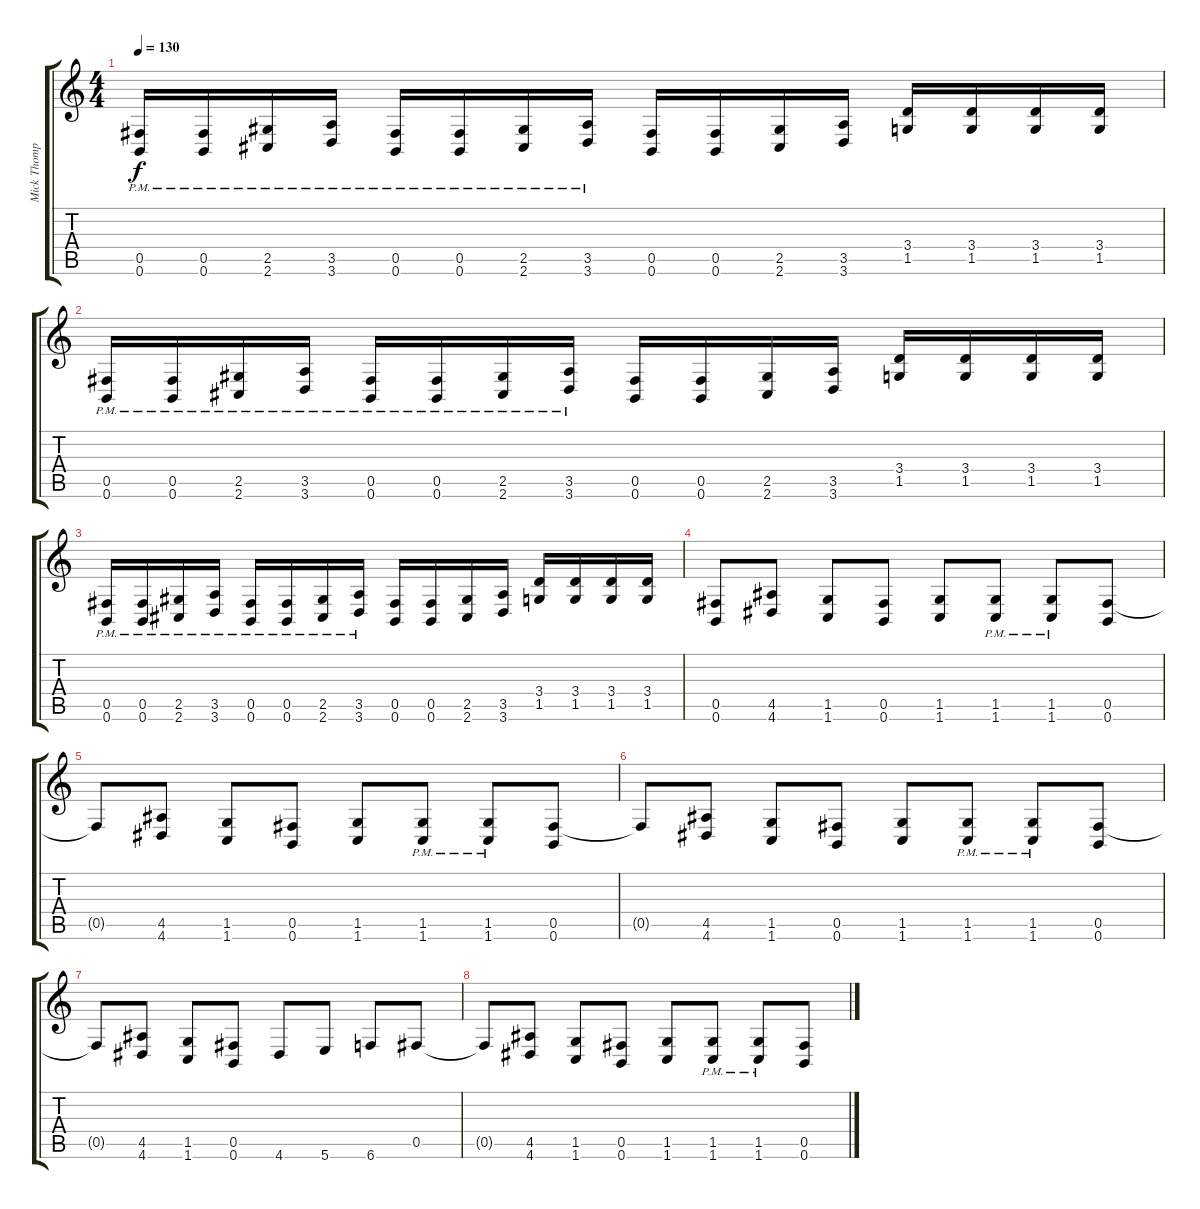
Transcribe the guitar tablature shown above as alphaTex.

\track ("Mick Thompson" "Mick Thomp") {instrument overdrivenguitar}
\staff {score tabs}
\tuning (Db4 Ab3 E3 B2 Gb2 B1) {hide}
\ts (4 4)
\tempo 130
\clef g2
\ks c
(0.5{pm} 0.6{pm}).16{dy f} (0.5{pm} 0.6{pm}).16 (2.5 2.6{pm}).16 (3.5 3.6{pm}).16 (0.5{pm} 0.6).16 (0.5{pm} 0.6{pm}).16 (2.5 2.6{pm}).16 (3.5 3.6{pm}).16 (0.5 0.6).16 (0.5 0.6).16 (2.5 2.6).16 (3.5 3.6).16 (3.4 1.5).16 (3.4 1.5).16 (3.4 1.5).16 (3.4 1.5).16 |
(0.5{pm} 0.6{pm}).16 (0.5{pm} 0.6{pm}).16 (2.5 2.6{pm}).16 (3.5 3.6{pm}).16 (0.5{pm} 0.6).16 (0.5{pm} 0.6{pm}).16 (2.5 2.6{pm}).16 (3.5 3.6{pm}).16 (0.5 0.6).16 (0.5 0.6).16 (2.5 2.6).16 (3.5 3.6).16 (3.4 1.5).16 (3.4 1.5).16 (3.4 1.5).16 (3.4 1.5).16 |
(0.5{pm} 0.6{pm}).16 (0.5{pm} 0.6{pm}).16 (2.5 2.6{pm}).16 (3.5 3.6{pm}).16 (0.5{pm} 0.6).16 (0.5{pm} 0.6{pm}).16 (2.5 2.6{pm}).16 (3.5 3.6{pm}).16 (0.5 0.6).16 (0.5 0.6).16 (2.5 2.6).16 (3.5 3.6).16 (3.4 1.5).16 (3.4 1.5).16 (3.4 1.5).16 (3.4 1.5).16 |
(0.5 0.6).8 (4.5 4.6).8 (1.5 1.6).8 (0.5 0.6).8 (1.5 1.6).8 (1.5{pm} 1.6{pm}).8 (1.5{pm} 1.6{pm}).8 (0.5 0.6).8 |
0.5{t}.8 (4.5 4.6).8 (1.5 1.6).8 (0.5 0.6).8 (1.5 1.6).8 (1.5{pm} 1.6{pm}).8 (1.5{pm} 1.6{pm}).8 (0.5 0.6).8 |
0.5{t}.8 (4.5 4.6).8 (1.5 1.6).8 (0.5 0.6).8 (1.5 1.6).8 (1.5{pm} 1.6{pm}).8 (1.5{pm} 1.6{pm}).8 (0.5 0.6).8 |
0.5{t}.8 (4.5 4.6).8 (1.5 1.6).8 (0.5 0.6).8 4.6.8 5.6.8 6.6.8 0.5.8 |
0.5{t}.8 (4.5 4.6).8 (1.5 1.6).8 (0.5 0.6).8 (1.5 1.6).8 (1.5{pm} 1.6{pm}).8 (1.5{pm} 1.6{pm}).8 (0.5 0.6).8
